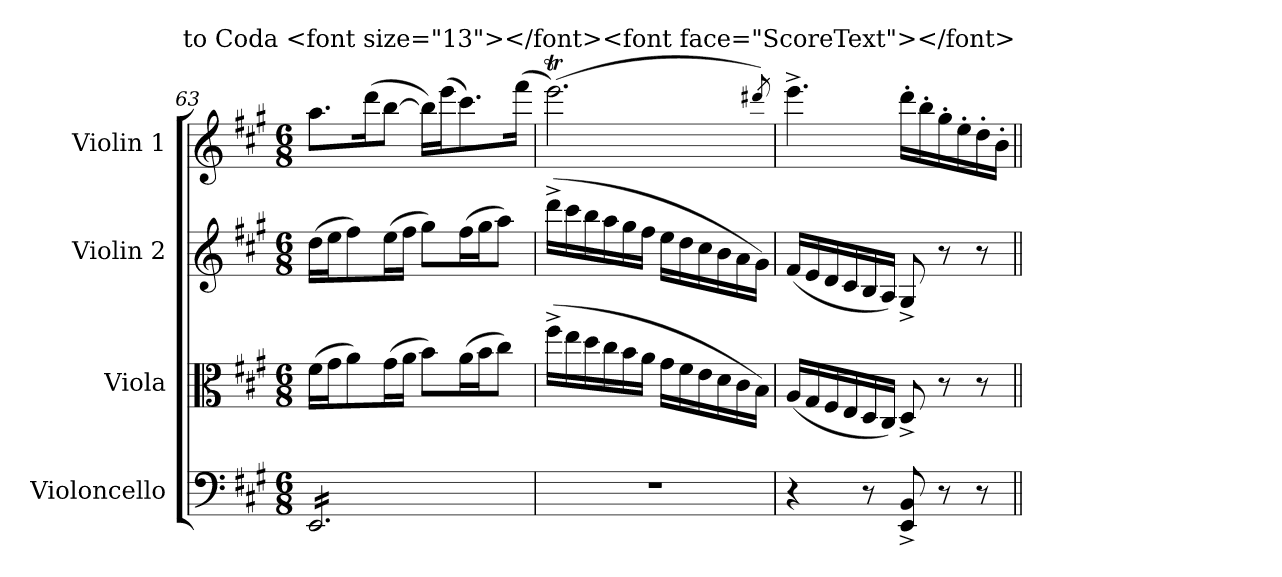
**kern	**kern	**kern	**kern
*part4	*part3	*part2	*part1
*staff4	*staff3	*staff2	*staff1
*I"Violoncello	*I"Viola	*I"Violin 2	*I"Violin 1
*I'Vc	*I'Vla	*I'Vln	*I'Vln
!!LO:PB:g=z
*clefF4	*clefC3	*clefG2	*clefG2
*k[f#c#g#]	*k[f#c#g#]	*k[f#c#g#]	*k[f#c#g#]
*M6/8	*M6/8	*M6/8	*M6/8
=63	=63	=63	=63
*tremolo	*	*	*
16EE/LL	(16f#\LL	(16dd\LL	8.aa\L
16EE/	16g#\J	16ee\J	.
16EE/	8a\)	8ff#\)	.
16EE/	.	.	(16ddd\K
16EE/	(16g#\L	(16ee\L	[8bb\J
16EE/	16a\JJ	16ff#\JJ	.
16EE/	8b\L)	8gg#\L)	16bb\LL])
16EE/	.	.	(16eee\J
16EE/	(16a\L	(16ff#\L	8.ccc#\)
16EE/	16b\J	16gg#\J	.
16EE/	8cc#\J)	8aa\J)	.
16EE/JJ	.	.	(16fff#\Jk
*Xtremolo	*	*	*
=64	=64	=64	=64
2.r	(16ff#^\LL	(16ddd^\LL	(2.eeeT\)
.	16ee\	16ccc#\	.
.	16dd\	16bb\	.
.	16cc#\	16aa\	.
.	16b\	16gg#\	.
.	16a\JJ	16ff#\JJ	.
.	16g#\LL	16ee\LL	.
.	16f#\	16dd\	.
.	16e\	16cc#\	.
.	16d\	16b\	.
.	16c#\	16a\	.
.	16B\JJ)	16g#\JJ)	.
.	.	.	8qddd#X/)
=65	=65	=65	=65
4r	(16A/LL	(16f#/LL	4.eee^\
.	16G#/	16e/	.
.	16F#/	16d/	.
.	16E/	16c#/	.
8r	16D/	16B/	.
.	16C#/JJ)	16A/JJ)	.
8EE/^> 8BB/^>	8D^>/	8G#^>/	16ddd'\LL
.	.	.	16bb'\
8r	8r	8r	16gg#'\
.	.	.	16ee'\
8r	8r	8r	16dd'\
.	.	.	16b'\JJ
!	!	!	!LO:TX:a:t=to Coda <font size="13"></font><font face="ScoreText"></font>
=||	=||	=||	=||
*-	*-	*-	*-
